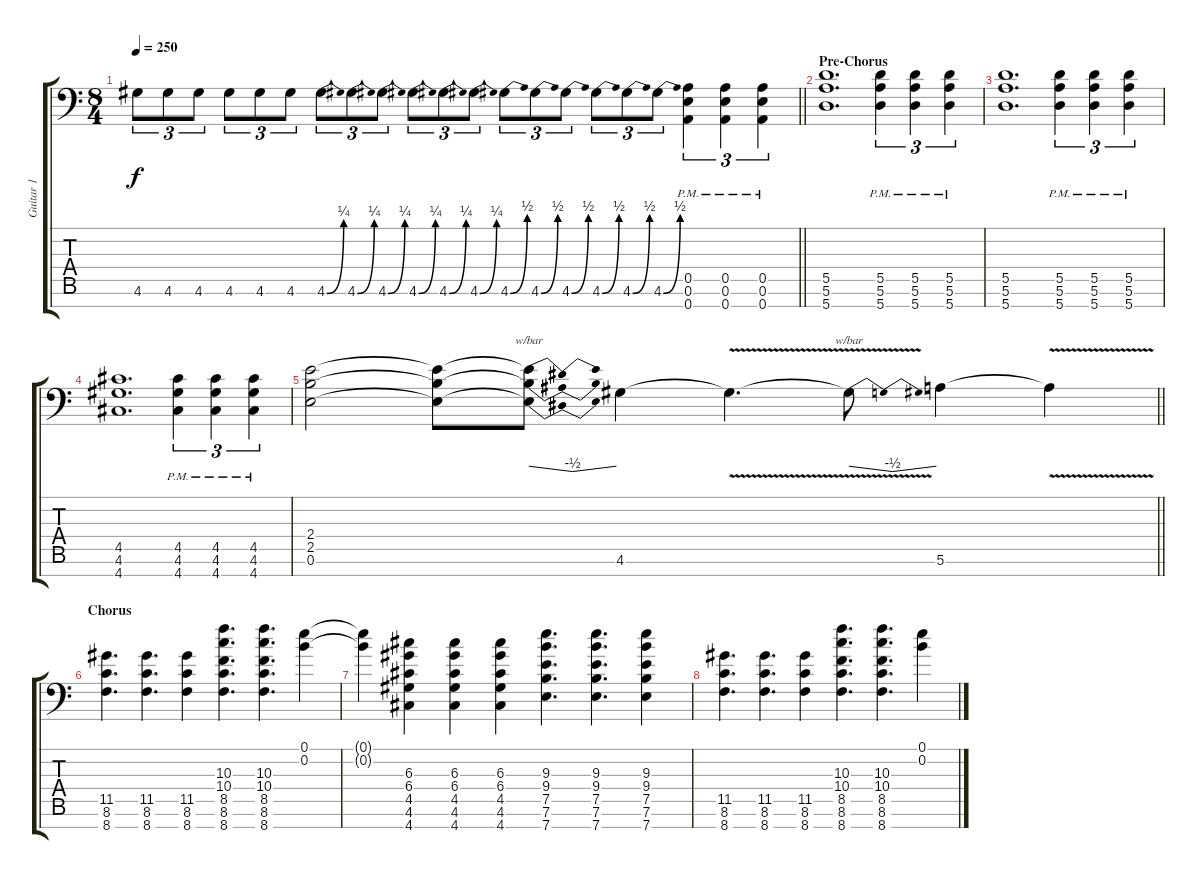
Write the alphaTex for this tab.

\track ("Guitar 1" "Guitar 1") {instrument distortionguitar}
\staff {score tabs}
\tuning (E4 B3 G3 D3 A2 E2 A1) {hide}
\ts (8 4)
\tempo 250
\clef f4
\barLineRight lightlight
\ks c
4.6.8{tu (3 2) dy f} 4.6.8{tu (3 2)} 4.6.8{tu (3 2)} 4.6.8{tu (3 2)} 4.6.8{tu (3 2)} 4.6.8{tu (3 2)} 4.6{be (bend 0 0 60 1)}.8{tu (3 2)} 4.6{be (bend 0 0 60 1)}.8{tu (3 2)} 4.6{be (bend 0 0 60 1)}.8{tu (3 2)} 4.6{be (bend 0 0 60 1)}.8{tu (3 2)} 4.6{be (bend 0 0 60 1)}.8{tu (3 2)} 4.6{be (bend 0 0 60 1)}.8{tu (3 2)} 4.6{be (bend 0 0 60 2)}.8{tu (3 2)} 4.6{be (bend 0 0 60 2)}.8{tu (3 2)} 4.6{be (bend 0 0 60 2)}.8{tu (3 2)} 4.6{be (bend 0 0 60 2)}.8{tu (3 2)} 4.6{be (bend 0 0 60 2)}.8{tu (3 2)} 4.6{be (bend 0 0 60 2)}.8{tu (3 2)} (0.5{pm} 0.6{pm} 0.7{pm}).4{tu (3 2)} (0.5{pm} 0.6{pm} 0.7{pm}).4{tu (3 2)} (0.5{pm} 0.6{pm} 0.7{pm}).4{tu (3 2)} |
\section ("" "Pre-Chorus")
(5.5 5.6 5.7).1{d} (5.5{pm} 5.6{pm} 5.7{pm}).4{tu (3 2)} (5.5{pm} 5.6{pm} 5.7{pm}).4{tu (3 2)} (5.5{pm} 5.6{pm} 5.7{pm}).4{tu (3 2)} |
(5.5 5.6 5.7).1{d} (5.5{pm} 5.6{pm} 5.7{pm}).4{tu (3 2)} (5.5{pm} 5.6{pm} 5.7{pm}).4{tu (3 2)} (5.5{pm} 5.6{pm} 5.7{pm}).4{tu (3 2)} |
(4.5 4.6 4.7).1{d} (4.5{pm} 4.6{pm} 4.7{pm}).4{tu (3 2)} (4.5{pm} 4.6{pm} 4.7{pm}).4{tu (3 2)} (4.5{pm} 4.6{pm} 4.7{pm}).4{tu (3 2)} |
\barLineRight lightlight
(2.4 2.5 0.6).2 (2.4{t} 2.5{t} 0.6{t}).8 (2.4{t} 2.5{t} 0.6{t}).8{tbe (dip default 0 0 30 -2 60 0)} 4.6.4 4.6{v t}.4{d} 4.6{t}.8{tbe (dip default 0 0 30 -2 60 0)} 5.6.4 5.6{v t}.4 |
\section ("" "Chorus")
(11.5 8.6 8.7).4{d} (11.5 8.6 8.7).4{d} (11.5 8.6 8.7).4 (10.3 10.4 8.5 8.6 8.7).4{d} (10.3 10.4 8.5 8.6 8.7).4{d} (0.1 0.2).4 |
(0.1{t} 0.2{t}).4 (6.3 6.4 4.5 4.6 4.7).4 (6.3 6.4 4.5 4.6 4.7).4 (6.3 6.4 4.5 4.6 4.7).4 (9.3 9.4 7.5 7.6 7.7).4{d} (9.3 9.4 7.5 7.6 7.7).4{d} (9.3 9.4 7.5 7.6 7.7).4 |
(11.5 8.6 8.7).4{d} (11.5 8.6 8.7).4{d} (11.5 8.6 8.7).4 (10.3 10.4 8.5 8.6 8.7).4{d} (10.3 10.4 8.5 8.6 8.7).4{d} (0.1 0.2).4
